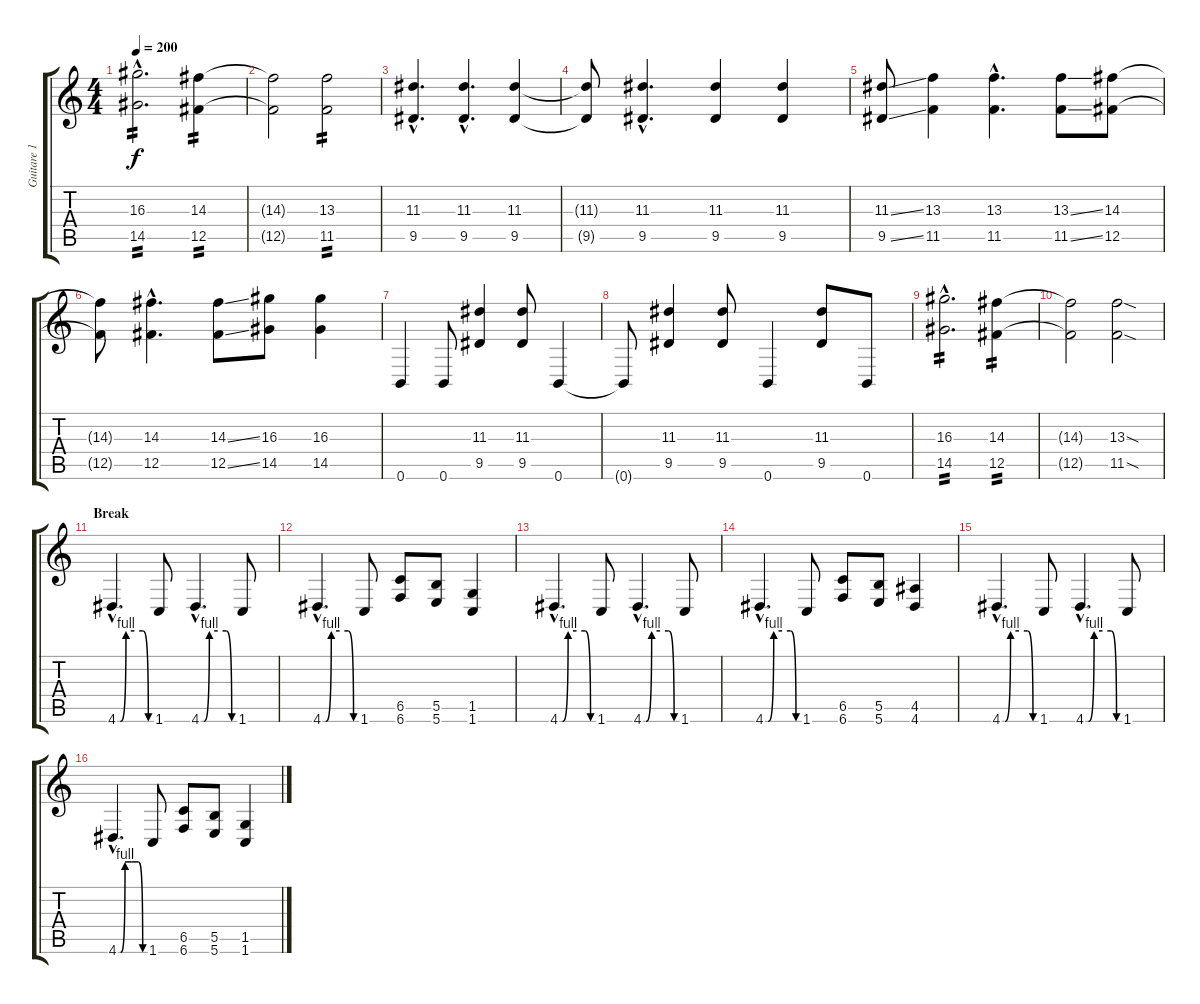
\track ("Guitare 1" "Guitare 1") {instrument distortionguitar}
\staff {score tabs}
\tuning (Db4 Ab3 E3 B2 Gb2 B1) {hide}
\ts (4 4)
\tempo 200
\clef g2
\ks c
(16.3{hac} 14.5{hac}).2{d tp 2 dy f} (14.3 12.5).4{tp 2} |
(14.3{t} 12.5{t}).2 (13.3 11.5).2{tp 2} |
(11.3{hac} 9.5{hac}).4{d} (11.3{hac} 9.5{hac}).4{d} (11.3 9.5).4 |
(11.3{t} 9.5{t}).8 (11.3{hac} 9.5{hac}).4{d} (11.3 9.5).4 (11.3 9.5).4 |
(11.3{ss} 9.5{ss}).8 (13.3 11.5).4 (13.3{hac} 11.5{hac}).4{d} (13.3{ss} 11.5{ss}).8 (14.3 12.5).8 |
(14.3{t} 12.5{t}).8 (14.3{hac} 12.5{hac}).4{d} (14.3{ss} 12.5{ss}).8 (16.3 14.5).8 (16.3 14.5).4 |
0.6.4 0.6.8 (11.3 9.5).4 (11.3 9.5).8 0.6.4 |
0.6{t}.8 (11.3 9.5).4 (11.3 9.5).8 0.6.4 (11.3 9.5).8 0.6.8 |
(16.3{hac} 14.5{hac}).2{d tp 2} (14.3 12.5).4{tp 2} |
(14.3{t} 12.5{t}).2 (13.3{sod} 11.5{sod}).2 |
\section ("" "Break")
4.6{be (custom 0 0 5 0 15 4 30 4 45 4 55 0 60 0) hac}.4{d} 1.6.8 4.6{be (custom 0 0 5 0 15 4 30 4 45 4 55 0 60 0) hac}.4{d} 1.6.8 |
4.6{be (custom 0 0 5 0 15 4 30 4 45 4 55 0 60 0) hac}.4{d} 1.6.8 (6.5 6.6).8 (5.5 5.6).8 (1.5 1.6).4 |
4.6{be (custom 0 0 5 0 15 4 30 4 45 4 55 0 60 0) hac}.4{d} 1.6.8 4.6{be (custom 0 0 5 0 15 4 30 4 45 4 55 0 60 0) hac}.4{d} 1.6.8 |
4.6{be (custom 0 0 5 0 15 4 30 4 45 4 55 0 60 0) hac}.4{d} 1.6.8 (6.5 6.6).8 (5.5 5.6).8 (4.5 4.6).4 |
4.6{be (custom 0 0 5 0 15 4 30 4 45 4 55 0 60 0) hac}.4{d} 1.6.8 4.6{be (custom 0 0 5 0 15 4 30 4 45 4 55 0 60 0) hac}.4{d} 1.6.8 |
4.6{be (custom 0 0 5 0 15 4 30 4 45 4 55 0 60 0) hac}.4{d} 1.6.8 (6.5 6.6).8 (5.5 5.6).8 (1.5 1.6).4
